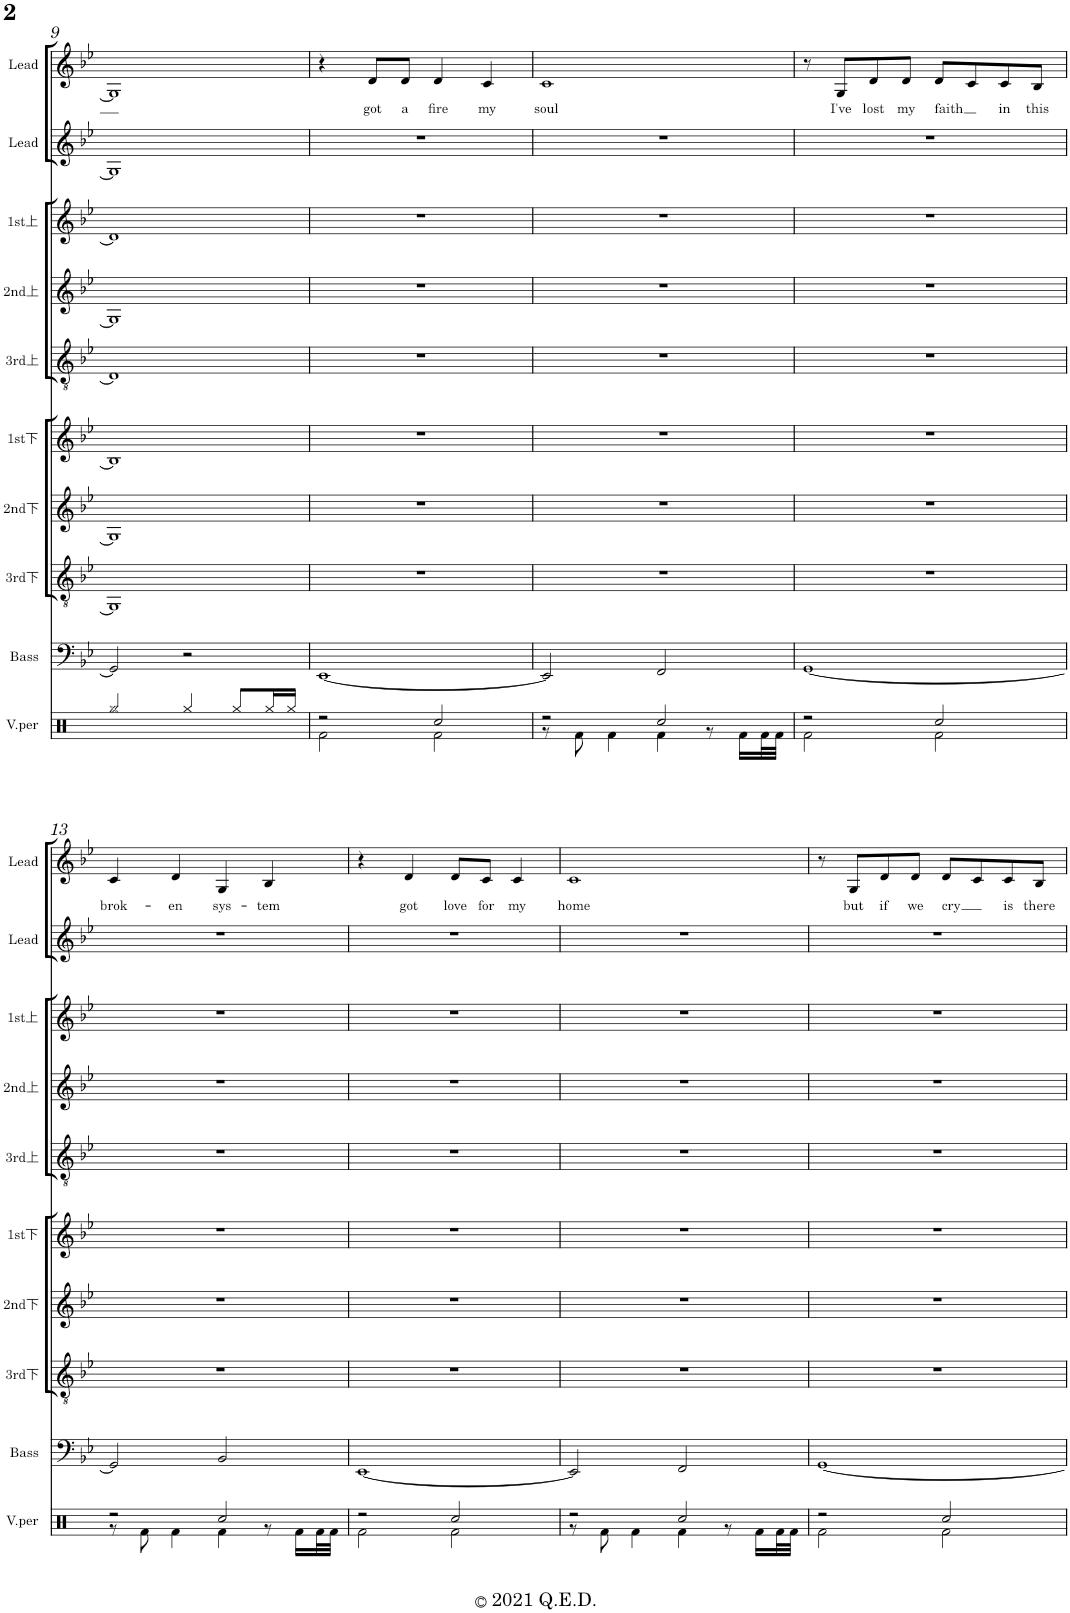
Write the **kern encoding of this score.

**kern	**kern	**kern	**kern	**kern	**kern	**kern	**kern	**kern	**kern	**text
*part10	*part9	*part8	*part7	*part6	*part5	*part4	*part3	*part2	*part1	*part1
*staff10	*staff9	*staff8	*staff7	*staff6	*staff5	*staff4	*staff3	*staff2	*staff1	*staff1
*I"V. per	*I"Bass	*I"3rd下	*I"2nd下	*I"1st下	*I"3rd上	*I"2nd上	*I"1st上	*I"Lead	*I"Lead	*
*I'V.per	*I'Bass	*I'3rd下	*I'2nd下	*I'1st下	*I'3rd上	*I'2nd上	*I'1st上	*I'Lead	*I'Lead	*
!!LO:PB:g=z
*clefX	*clefF4	*clefGv2	*clefG2	*clefG2	*clefGv2	*clefG2	*clefG2	*clefG2	*clefG2	*
*k[]	*k[b-e-]	*k[b-e-]	*k[b-e-]	*k[b-e-]	*k[b-e-]	*k[b-e-]	*k[b-e-]	*k[b-e-]	*k[b-e-]	*
*M4/4	*M4/4	*M4/4	*M4/4	*M4/4	*M4/4	*M4/4	*M4/4	*M4/4	*M4/4	*
=9	=9	=9	=9	=9	=9	=9	=9	=9	=9	=9
2Rgg/	2GG/]	1GG]	1G]	1B-]	1D]	1G]	1d]	1G]	1G]	.
4Rgg/	2r	.	.	.	.	.	.	.	.	.
8Rgg/L	.	.	.	.	.	.	.	.	.	.
16Rgg/L	.	.	.	.	.	.	.	.	.	.
16Rgg/JJ	.	.	.	.	.	.	.	.	.	.
=10	=10	=10	=10	=10	=10	=10	=10	=10	=10	=10
*^	*	*	*	*	*	*	*	*	*	*
2r	2Rf\	[1EE-	1r	1r	1r	1r	1r	1r	1r	4r	.
!	!	!	!	!	!	!	!	!	!	!	!LO:LY:b
.	.	.	.	.	.	.	.	.	.	8d/L	got
!	!	!	!	!	!	!	!	!	!	!	!LO:LY:b
.	.	.	.	.	.	.	.	.	.	8d/J	a
!	!	!	!	!	!	!	!	!	!	!	!LO:LY:b
2Rcc/	2Rf\	.	.	.	.	.	.	.	.	4d/	fire
!	!	!	!	!	!	!	!	!	!	!	!LO:LY:b
.	.	.	.	.	.	.	.	.	.	4c/	my
=11	=11	=11	=11	=11	=11	=11	=11	=11	=11	=11	=11
!	!	!	!	!	!	!	!	!	!	!	!LO:LY:b
2r	8r	2EE-/]	1r	1r	1r	1r	1r	1r	1r	1c	soul
.	8Rf\	.	.	.	.	.	.	.	.	.	.
.	4Rf\	.	.	.	.	.	.	.	.	.	.
2Rcc/	4Rf\	2FF/	.	.	.	.	.	.	.	.	.
.	8r	.	.	.	.	.	.	.	.	.	.
.	16Rf\LL	.	.	.	.	.	.	.	.	.	.
.	32Rf\L	.	.	.	.	.	.	.	.	.	.
.	32Rf\JJJ	.	.	.	.	.	.	.	.	.	.
=12	=12	=12	=12	=12	=12	=12	=12	=12	=12	=12	=12
2r	2Rf\	[1GG	1r	1r	1r	1r	1r	1r	1r	8r	.
!	!	!	!	!	!	!	!	!	!	!	!LO:LY:b
.	.	.	.	.	.	.	.	.	.	8G/L	I've
!	!	!	!	!	!	!	!	!	!	!	!LO:LY:b
.	.	.	.	.	.	.	.	.	.	8d/	lost
!	!	!	!	!	!	!	!	!	!	!	!LO:LY:b
.	.	.	.	.	.	.	.	.	.	8d/J	my
!	!	!	!	!	!	!	!	!	!	!	!LO:LY:b
2Rcc/	2Rf\	.	.	.	.	.	.	.	.	8d/L	faith
.	.	.	.	.	.	.	.	.	.	8c/	.
!	!	!	!	!	!	!	!	!	!	!	!LO:LY:b
.	.	.	.	.	.	.	.	.	.	8c/	in
!	!	!	!	!	!	!	!	!	!	!	!LO:LY:b
.	.	.	.	.	.	.	.	.	.	8B-/J	this
!!LO:LB:g=z
=13	=13	=13	=13	=13	=13	=13	=13	=13	=13	=13	=13
!	!	!	!	!	!	!	!	!	!	!	!LO:LY:b
2r	8r	2GG/]	1r	1r	1r	1r	1r	1r	1r	4c/	brok-
.	8Rf\	.	.	.	.	.	.	.	.	.	.
!	!	!	!	!	!	!	!	!	!	!	!LO:LY:b
.	4Rf\	.	.	.	.	.	.	.	.	4d/	-en
!	!	!	!	!	!	!	!	!	!	!	!LO:LY:b
2Rcc/	4Rf\	2BB-/	.	.	.	.	.	.	.	4G/	sys-
!	!	!	!	!	!	!	!	!	!	!	!LO:LY:b
.	8r	.	.	.	.	.	.	.	.	4B-/	-tem
.	16Rf\LL	.	.	.	.	.	.	.	.	.	.
.	32Rf\L	.	.	.	.	.	.	.	.	.	.
.	32Rf\JJJ	.	.	.	.	.	.	.	.	.	.
=14	=14	=14	=14	=14	=14	=14	=14	=14	=14	=14	=14
2r	2Rf\	[1EE-	1r	1r	1r	1r	1r	1r	1r	4r	.
!	!	!	!	!	!	!	!	!	!	!	!LO:LY:b
.	.	.	.	.	.	.	.	.	.	4d/	got
!	!	!	!	!	!	!	!	!	!	!	!LO:LY:b
2Rcc/	2Rf\	.	.	.	.	.	.	.	.	8d/L	love
!	!	!	!	!	!	!	!	!	!	!	!LO:LY:b
.	.	.	.	.	.	.	.	.	.	8c/J	for
!	!	!	!	!	!	!	!	!	!	!	!LO:LY:b
.	.	.	.	.	.	.	.	.	.	4c/	my
=15	=15	=15	=15	=15	=15	=15	=15	=15	=15	=15	=15
!	!	!	!	!	!	!	!	!	!	!	!LO:LY:b
2r	8r	2EE-/]	1r	1r	1r	1r	1r	1r	1r	1c	home
.	8Rf\	.	.	.	.	.	.	.	.	.	.
.	4Rf\	.	.	.	.	.	.	.	.	.	.
2Rcc/	4Rf\	2FF/	.	.	.	.	.	.	.	.	.
.	8r	.	.	.	.	.	.	.	.	.	.
.	16Rf\LL	.	.	.	.	.	.	.	.	.	.
.	32Rf\L	.	.	.	.	.	.	.	.	.	.
.	32Rf\JJJ	.	.	.	.	.	.	.	.	.	.
=16	=16	=16	=16	=16	=16	=16	=16	=16	=16	=16	=16
2r	2Rf\	[1GG	1r	1r	1r	1r	1r	1r	1r	8r	.
!	!	!	!	!	!	!	!	!	!	!	!LO:LY:b
.	.	.	.	.	.	.	.	.	.	8G/L	but
!	!	!	!	!	!	!	!	!	!	!	!LO:LY:b
.	.	.	.	.	.	.	.	.	.	8d/	if
!	!	!	!	!	!	!	!	!	!	!	!LO:LY:b
.	.	.	.	.	.	.	.	.	.	8d/J	we
!	!	!	!	!	!	!	!	!	!	!	!LO:LY:b
2Rcc/	2Rf\	.	.	.	.	.	.	.	.	8d/L	cry
.	.	.	.	.	.	.	.	.	.	8c/	.
!	!	!	!	!	!	!	!	!	!	!	!LO:LY:b
.	.	.	.	.	.	.	.	.	.	8c/	is
!	!	!	!	!	!	!	!	!	!	!	!LO:LY:b
.	.	.	.	.	.	.	.	.	.	8B-/J	there
*v	*v	*	*	*	*	*	*	*	*	*	*
=	=	=	=	=	=	=	=	=	=	=
*-	*-	*-	*-	*-	*-	*-	*-	*-	*-	*-
